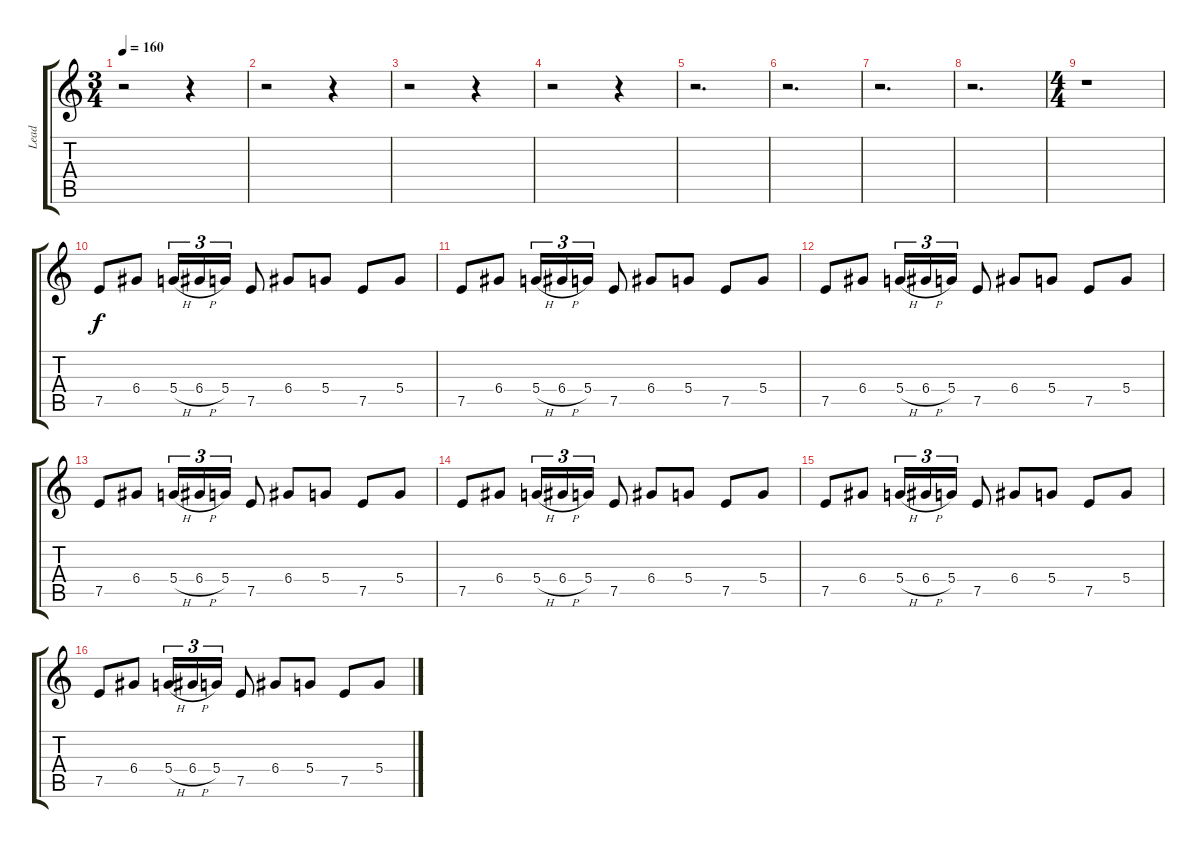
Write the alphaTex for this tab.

\track ("Lead" "Lead") {instrument overdrivenguitar}
\staff {score tabs}
\tuning (E4 B3 G3 D3 A2 E2) {hide}
\ts (3 4)
\tempo 160
\clef g2
\ks c
r.2{dy f} r.4 |
r.2 r.4 |
r.2 r.4 |
r.2 r.4 |
r.2{d} |
r.2{d} |
r.2{d} |
r.2{d} |
\ts (4 4)
r.1 |
7.5.8 6.4.8 5.4{h}.16{tu (3 2)} 6.4{h}.16{tu (3 2)} 5.4.16{tu (3 2)} 7.5.8 6.4.8 5.4.8 7.5.8 5.4.8 |
7.5.8 6.4.8 5.4{h}.16{tu (3 2)} 6.4{h}.16{tu (3 2)} 5.4.16{tu (3 2)} 7.5.8 6.4.8 5.4.8 7.5.8 5.4.8 |
7.5.8 6.4.8 5.4{h}.16{tu (3 2)} 6.4{h}.16{tu (3 2)} 5.4.16{tu (3 2)} 7.5.8 6.4.8 5.4.8 7.5.8 5.4.8 |
7.5.8 6.4.8 5.4{h}.16{tu (3 2)} 6.4{h}.16{tu (3 2)} 5.4.16{tu (3 2)} 7.5.8 6.4.8 5.4.8 7.5.8 5.4.8 |
7.5.8 6.4.8 5.4{h}.16{tu (3 2)} 6.4{h}.16{tu (3 2)} 5.4.16{tu (3 2)} 7.5.8 6.4.8 5.4.8 7.5.8 5.4.8 |
7.5.8 6.4.8 5.4{h}.16{tu (3 2)} 6.4{h}.16{tu (3 2)} 5.4.16{tu (3 2)} 7.5.8 6.4.8 5.4.8 7.5.8 5.4.8 |
7.5.8 6.4.8 5.4{h}.16{tu (3 2)} 6.4{h}.16{tu (3 2)} 5.4.16{tu (3 2)} 7.5.8 6.4.8 5.4.8 7.5.8 5.4.8
